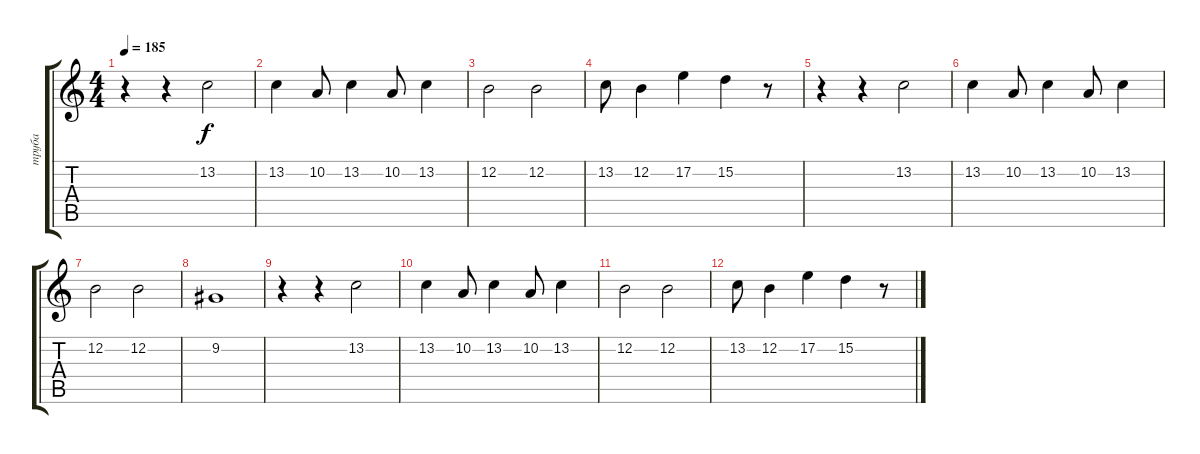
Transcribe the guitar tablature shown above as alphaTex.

\track ("труба" "труба") {instrument altosax}
\staff {score tabs}
\tuning (E4 B3 G3 D3 A2 E2) {hide}
\ts (4 4)
\tempo 185
\clef g2
\ks c
r.4{dy f} r.4 13.2.2 |
13.2.4 10.2.8 13.2.4 10.2.8 13.2.4 |
12.2.2 12.2.2 |
13.2.8 12.2.4 17.2.4 15.2.4 r.8 |
r.4 r.4 13.2.2 |
13.2.4 10.2.8 13.2.4 10.2.8 13.2.4 |
12.2.2 12.2.2 |
9.2.1 |
r.4 r.4 13.2.2 |
13.2.4 10.2.8 13.2.4 10.2.8 13.2.4 |
12.2.2 12.2.2 |
13.2.8 12.2.4 17.2.4 15.2.4 r.8
